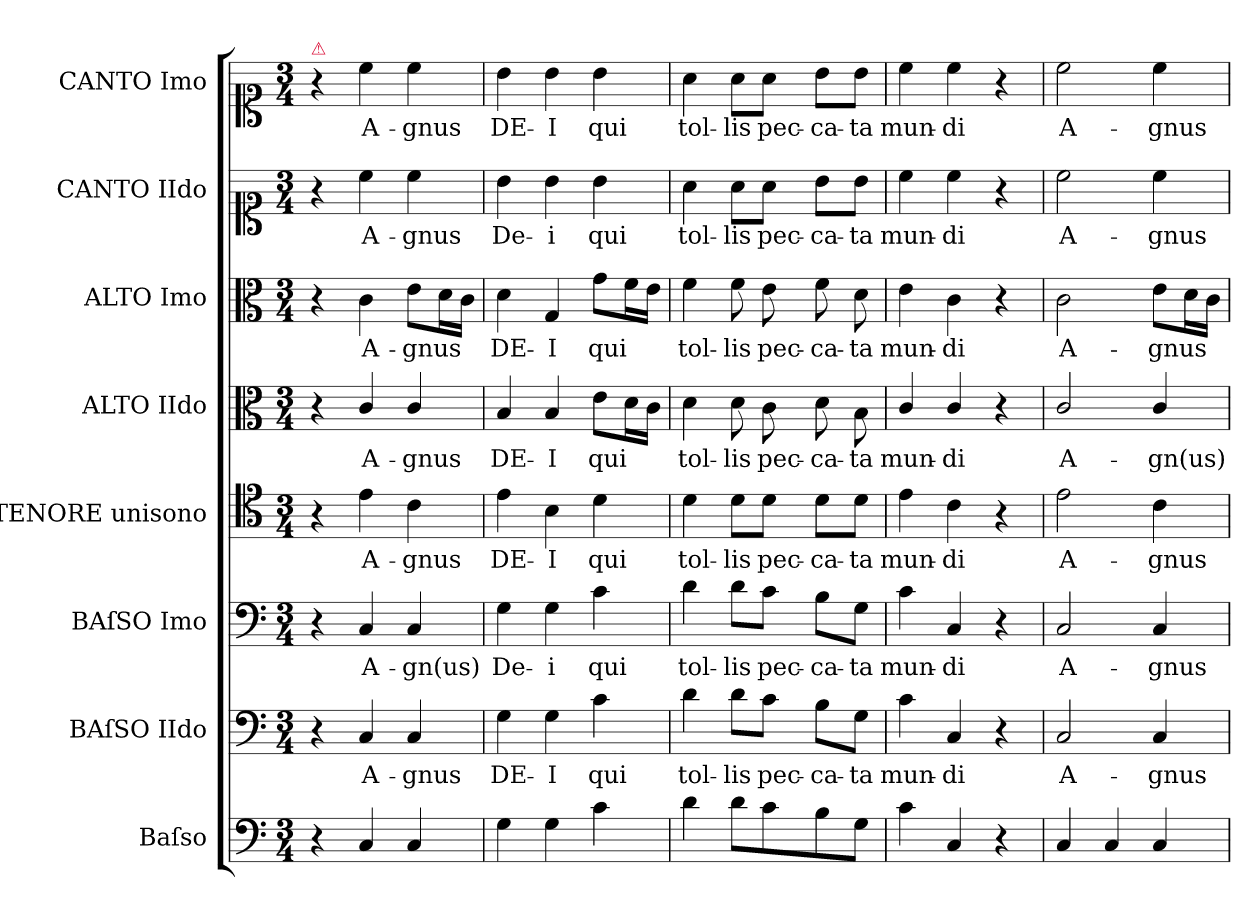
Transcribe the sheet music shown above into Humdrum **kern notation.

**kern	**kern	**text	**kern	**text	**kern	**text	**kern	**text	**kern	**text	**kern	**text	**kern	**text
*part8	*part7	*part7	*part6	*part6	*part5	*part5	*part4	*part4	*part3	*part3	*part2	*part2	*part1	*part1
*staff8	*staff7	*staff7	*staff6	*staff6	*staff5	*staff5	*staff4	*staff4	*staff3	*staff3	*staff2	*staff2	*staff1	*staff1
*I"Baſso	*I"BAſSO IIdo	*	*I"BAſSO Imo	*	*I"TENORE unisono	*	*I"ALTO IIdo	*	*I"ALTO Imo	*	*I"CANTO IIdo	*	*I"CANTO Imo	*
*	*I'B 2	*	*I'B 1	*	*I'T	*	*I'A 2	*	*I'A 1	*	*	*	*	*
*clefF4	*clefF4	*	*clefF4	*	*clefC4	*	*clefC3	*	*clefC3	*	*clefC1	*	*clefC1	*
*k[]	*k[]	*	*k[]	*	*k[]	*	*k[]	*	*k[]	*	*k[]	*	*k[]	*
*C:	*C:	*	*C:	*	*C:	*	*C:	*	*C:	*	*C:	*	*C:	*
*M3/4	*M3/4	*	*M3/4	*	*M3/4	*	*M3/4	*	*M3/4	*	*M3/4	*	*M3/4	*
=1	=1	=1	=1	=1	=1	=1	=1	=1	=1	=1	=1	=1	=1	=1
!	!	!	!	!	!	!	!	!	!	!	!	!	!LO:TX:a:color=crimson:t=⚠	!
4r	4r	.	4r	.	4r	.	4r	.	4r	.	4r	.	4r	.
4C/	4C/	A-	4C/	A-	4e\	A-	4c/	A-	4c\	A-	4cc\	A-	4cc\	A-
4C/	4C/	-gnus	4C/	-gn(us)	4c\	-gnus	4c/	-gnus	8e\L	-gnus	4cc\	-gnus	4cc\	-gnus
.	.	.	.	.	.	.	.	.	16d\L	.	.	.	.	.
.	.	.	.	.	.	.	.	.	16c\JJ	.	.	.	.	.
=2	=2	=2	=2	=2	=2	=2	=2	=2	=2	=2	=2	=2	=2	=2
4G\	4G\	DE-	4G\	De-	4e\	DE-	4B/	DE-	4d\	DE-	4b\	De-	4b\	DE-
4G\	4G\	-I	4G\	-i	4B\	-I	4B/	-I	4G/	-I	4b\	-i	4b\	-I
4c\	4c\	qui	4c\	qui	4d\	qui	8e\L	qui	8g\L	qui	4b\	qui	4b\	qui
.	.	.	.	.	.	.	16d\L	.	16f\L	.	.	.	.	.
.	.	.	.	.	.	.	16c\JJ	.	16e\JJ	.	.	.	.	.
=3	=3	=3	=3	=3	=3	=3	=3	=3	=3	=3	=3	=3	=3	=3
4d\	4d\	tol-	4d\	tol-	4d\	tol-	4d\	tol-	4f\	tol-	4a\	tol-	4a\	tol-
8d\L	8d\L	-lis	8d\L	-lis	8d\L	-lis	8d\	-lis	8f\	-lis	8a\L	-lis	8a\L	-lis
8c\	8c\J	pec-	8c\J	pec-	8d\J	pec-	8c\	pec-	8e\	pec-	8a\J	pec-	8a\J	pec-
8B\	8B\L	-ca-	8B\L	-ca-	8d\L	-ca-	8d\	-ca-	8f\	-ca-	8b\L	-ca-	8b\L	-ca-
8G\J	8G\J	-ta	8G\J	-ta	8d\J	-ta	8B\	-ta	8d\	-ta	8b\J	-ta	8b\J	-ta
=4	=4	=4	=4	=4	=4	=4	=4	=4	=4	=4	=4	=4	=4	=4
4c\	4c\	mun-	4c\	mun-	4e\	mun-	4c/	mun-	4e\	mun-	4cc\	mun-	4cc\	mun-
4C/	4C/	-di	4C/	-di	4c\	-di	4c/	-di	4c\	-di	4cc\	-di	4cc\	-di
4r	4r	.	4r	.	4r	.	4r	.	4r	.	4r	.	4r	.
=5	=5	=5	=5	=5	=5	=5	=5	=5	=5	=5	=5	=5	=5	=5
4C/	2C/	A-	2C/	A-	2e\	A-	2c/	A-	2c\	A-	2cc\	A-	2cc\	A-
4C/	.	.	.	.	.	.	.	.	.	.	.	.	.	.
4C/	4C/	-gnus	4C/	-gnus	4c\	-gnus	4c/	-gn(us)	8e\L	-gnus	4cc\	-gnus	4cc\	-gnus
.	.	.	.	.	.	.	.	.	16d\L	.	.	.	.	.
.	.	.	.	.	.	.	.	.	16c\JJ	.	.	.	.	.
=	=	=	=	=	=	=	=	=	=	=	=	=	=	=
*-	*-	*-	*-	*-	*-	*-	*-	*-	*-	*-	*-	*-	*-	*-
